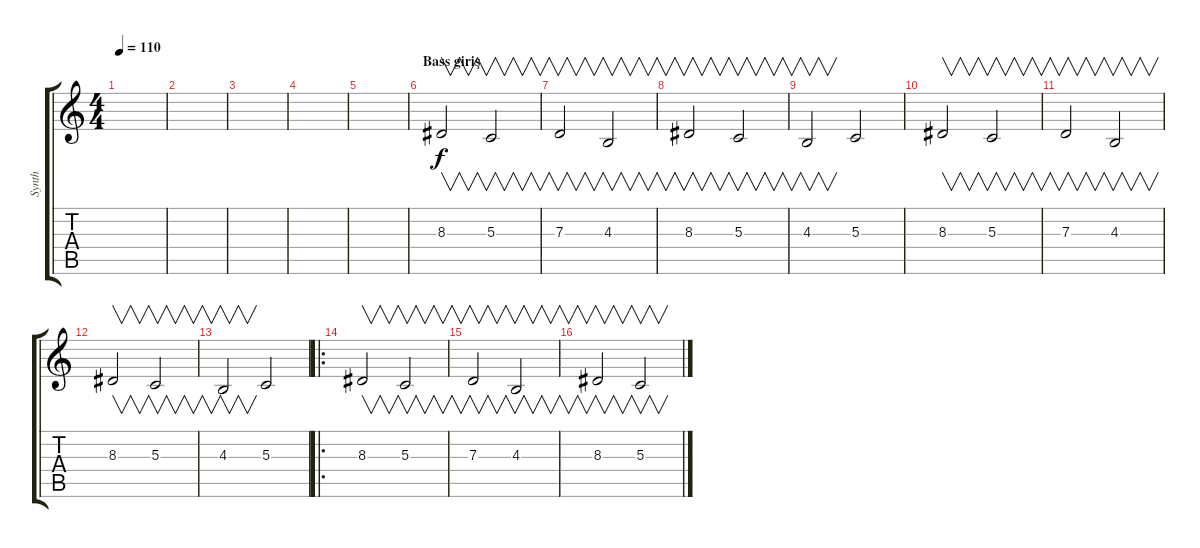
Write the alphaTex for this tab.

\track ("Synth" "Synth") {instrument stringensemble2}
\staff {score tabs}
\tuning (E4 B3 G3 D3 A2 E2) {hide}
\ts (4 4)
\tempo 110
\clef g2
\ks c
|
|
|
|
|
\section ("" "Bass giriş")
8.3.2{v} 5.3.2{v} |
7.3.2{v} 4.3.2{v} |
8.3.2{v} 5.3.2{v} |
4.3.2{v} 5.3.2 |
8.3.2{v} 5.3.2{v} |
7.3.2{v} 4.3.2{v} |
8.3.2{v} 5.3.2{v} |
4.3.2{v} 5.3.2 |
\ro
8.3.2{v} 5.3.2{v} |
7.3.2{v} 4.3.2{v} |
8.3.2{v} 5.3.2{v}
